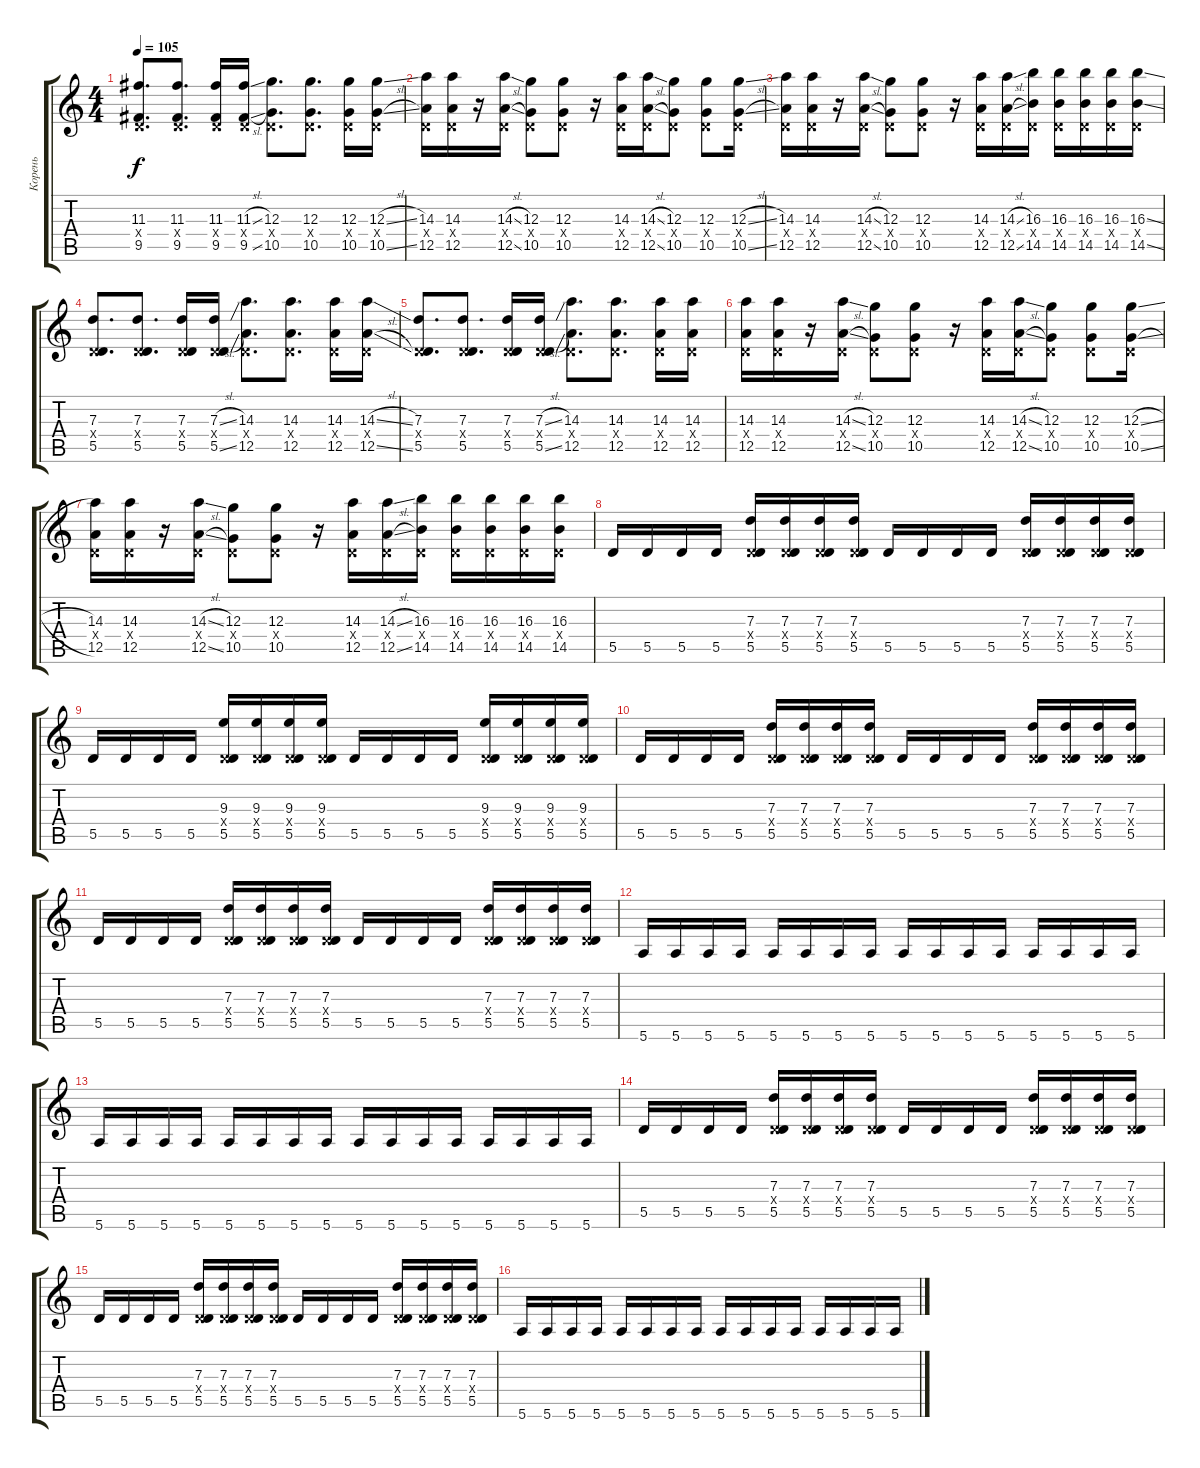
\track ("Корень" "Корень") {instrument distortionguitar}
\staff {score tabs}
\tuning (E4 B3 G3 D3 A2 E2) {hide}
\ts (4 4)
\tempo 105
\clef g2
\ks c
(11.3 0.4{x} 9.5).8{d dy f} (11.3 0.4{x} 9.5).8{d} (11.3 0.4{x} 9.5).16 (11.3{sl} 0.4{x} 9.5{sl}).16 (12.3 0.4{x} 10.5).8{d} (12.3 0.4{x} 10.5).8{d} (12.3 0.4{x} 10.5).16 (12.3{sl} 0.4{x} 10.5{sl}).16 |
(14.3 0.4{x} 12.5).16 (14.3 0.4{x} 12.5).16 r.16 (14.3{sl} 0.4{x} 12.5{sl}).16 (12.3 0.4{x} 10.5).8 (12.3 0.4{x} 10.5).8 r.16 (14.3 0.4{x} 12.5).16 (14.3{sl} 0.4{x} 12.5{sl}).16 (12.3 0.4{x} 10.5).8 (12.3 0.4{x} 10.5).8 (12.3{sl} 0.4{x} 10.5{sl}).16 |
(14.3 0.4{x} 12.5).16 (14.3 0.4{x} 12.5).16 r.16 (14.3{sl} 0.4{x} 12.5{sl}).16 (12.3 0.4{x} 10.5).8 (12.3 0.4{x} 10.5).8 r.16 (14.3 0.4{x} 12.5).16 (14.3{sl} 0.4{x} 12.5{sl}).16 (16.3 0.4{x} 14.5).16 (16.3 0.4{x} 14.5).16 (16.3 0.4{x} 14.5).16 (16.3 0.4{x} 14.5).16 (16.3{ss} 0.4{x} 14.5{ss}).16 |
(7.3 0.4{x} 5.5).8{d} (7.3 0.4{x} 5.5).8{d} (7.3 0.4{x} 5.5).16 (7.3{sl} 0.4{x} 5.5{sl}).16 (14.3 0.4{x} 12.5).8{d} (14.3 0.4{x} 12.5).8{d} (14.3 0.4{x} 12.5).16 (14.3{sl} 0.4{x} 12.5{sl}).16 |
(7.3 0.4{x} 5.5).8{d} (7.3 0.4{x} 5.5).8{d} (7.3 0.4{x} 5.5).16 (7.3{sl} 0.4{x} 5.5{sl}).16 (14.3 0.4{x} 12.5).8{d} (14.3 0.4{x} 12.5).8{d} (14.3 0.4{x} 12.5).16 (14.3 0.4{x} 12.5).16 |
(14.3 0.4{x} 12.5).16 (14.3 0.4{x} 12.5).16 r.16 (14.3{sl} 0.4{x} 12.5{sl}).16 (12.3 0.4{x} 10.5).8 (12.3 0.4{x} 10.5).8 r.16 (14.3 0.4{x} 12.5).16 (14.3{sl} 0.4{x} 12.5{sl}).16 (12.3 0.4{x} 10.5).8 (12.3 0.4{x} 10.5).8 (12.3{sl} 0.4{x} 10.5{sl}).16 |
(14.3 0.4{x} 12.5).16 (14.3 0.4{x} 12.5).16 r.16 (14.3{sl} 0.4{x} 12.5{sl}).16 (12.3 0.4{x} 10.5).8 (12.3 0.4{x} 10.5).8 r.16 (14.3 0.4{x} 12.5).16 (14.3{sl} 0.4{x} 12.5{sl}).16 (16.3 0.4{x} 14.5).16 (16.3 0.4{x} 14.5).16 (16.3 0.4{x} 14.5).16 (16.3 0.4{x} 14.5).16 (16.3 0.4{x} 14.5).16 |
5.5.16 5.5.16 5.5.16 5.5.16 (7.3 0.4{x} 5.5).16 (7.3 0.4{x} 5.5).16 (7.3 0.4{x} 5.5).16 (7.3 0.4{x} 5.5).16 5.5.16 5.5.16 5.5.16 5.5.16 (7.3 0.4{x} 5.5).16 (7.3 0.4{x} 5.5).16 (7.3 0.4{x} 5.5).16 (7.3 0.4{x} 5.5).16 |
5.5.16 5.5.16 5.5.16 5.5.16 (9.3 0.4{x} 5.5).16 (9.3 0.4{x} 5.5).16 (9.3 0.4{x} 5.5).16 (9.3 0.4{x} 5.5).16 5.5.16 5.5.16 5.5.16 5.5.16 (9.3 0.4{x} 5.5).16 (9.3 0.4{x} 5.5).16 (9.3 0.4{x} 5.5).16 (9.3 0.4{x} 5.5).16 |
5.5.16 5.5.16 5.5.16 5.5.16 (7.3 0.4{x} 5.5).16 (7.3 0.4{x} 5.5).16 (7.3 0.4{x} 5.5).16 (7.3 0.4{x} 5.5).16 5.5.16 5.5.16 5.5.16 5.5.16 (7.3 0.4{x} 5.5).16 (7.3 0.4{x} 5.5).16 (7.3 0.4{x} 5.5).16 (7.3 0.4{x} 5.5).16 |
5.5.16 5.5.16 5.5.16 5.5.16 (7.3 0.4{x} 5.5).16 (7.3 0.4{x} 5.5).16 (7.3 0.4{x} 5.5).16 (7.3 0.4{x} 5.5).16 5.5.16 5.5.16 5.5.16 5.5.16 (7.3 0.4{x} 5.5).16 (7.3 0.4{x} 5.5).16 (7.3 0.4{x} 5.5).16 (7.3 0.4{x} 5.5).16 |
5.6.16 5.6.16 5.6.16 5.6.16 5.6.16 5.6.16 5.6.16 5.6.16 5.6.16 5.6.16 5.6.16 5.6.16 5.6.16 5.6.16 5.6.16 5.6.16 |
5.6.16 5.6.16 5.6.16 5.6.16 5.6.16 5.6.16 5.6.16 5.6.16 5.6.16 5.6.16 5.6.16 5.6.16 5.6.16 5.6.16 5.6.16 5.6.16 |
5.5.16 5.5.16 5.5.16 5.5.16 (7.3 0.4{x} 5.5).16 (7.3 0.4{x} 5.5).16 (7.3 0.4{x} 5.5).16 (7.3 0.4{x} 5.5).16 5.5.16 5.5.16 5.5.16 5.5.16 (7.3 0.4{x} 5.5).16 (7.3 0.4{x} 5.5).16 (7.3 0.4{x} 5.5).16 (7.3 0.4{x} 5.5).16 |
5.5.16 5.5.16 5.5.16 5.5.16 (7.3 0.4{x} 5.5).16 (7.3 0.4{x} 5.5).16 (7.3 0.4{x} 5.5).16 (7.3 0.4{x} 5.5).16 5.5.16 5.5.16 5.5.16 5.5.16 (7.3 0.4{x} 5.5).16 (7.3 0.4{x} 5.5).16 (7.3 0.4{x} 5.5).16 (7.3 0.4{x} 5.5).16 |
5.6.16 5.6.16 5.6.16 5.6.16 5.6.16 5.6.16 5.6.16 5.6.16 5.6.16 5.6.16 5.6.16 5.6.16 5.6.16 5.6.16 5.6.16 5.6.16
